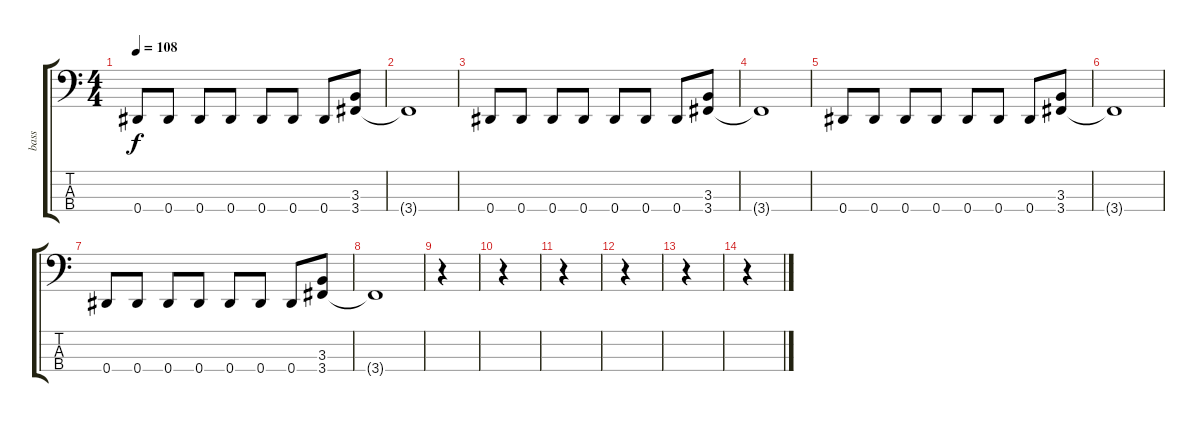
\track ("bass" "bass") {instrument electricbassfinger}
\staff {score tabs}
\tuning (Gb2 Db2 Ab1 Eb1) {hide}
\ts (4 4)
\tempo 108
\clef f4
\ks c
0.4.8{dy f} 0.4.8 0.4.8 0.4.8 0.4.8 0.4.8 0.4.8 (3.3 3.4).8 |
3.4{t}.1 |
0.4.8 0.4.8 0.4.8 0.4.8 0.4.8 0.4.8 0.4.8 (3.3 3.4).8 |
3.4{t}.1 |
0.4.8 0.4.8 0.4.8 0.4.8 0.4.8 0.4.8 0.4.8 (3.3 3.4).8 |
3.4{t}.1 |
0.4.8 0.4.8 0.4.8 0.4.8 0.4.8 0.4.8 0.4.8 (3.3 3.4).8 |
3.4{t}.1 |
r.4 |
r.4 |
r.4 |
r.4 |
r.4 |
r.4
